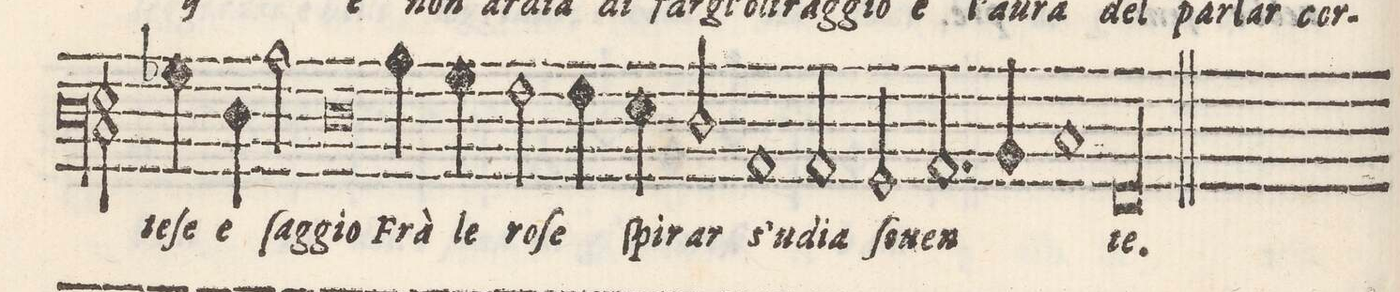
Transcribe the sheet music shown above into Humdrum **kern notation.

**kern	**text
*I"BASSO	*
*clefF3	*
*k[]	*
*met(C)	*
*M2/1	*
4B-X\	-te-
4F\	-ſe e
2c\	ſag-
0F	-gio
=30-	=30-
4c\	Frà
4Bny\	le
2A\	ro-
=31-	=31-
4A\	-ſe
4G\	ſpi-
2F/	-rar
1C	ſo-
=32-	=32-
2C/	-ven-
2BB/	.
2.C/	.
4D/	.
=33-	=33-
1E	.
0.AA	-te.
=34-	=34-
=-	=-
*-	*-
